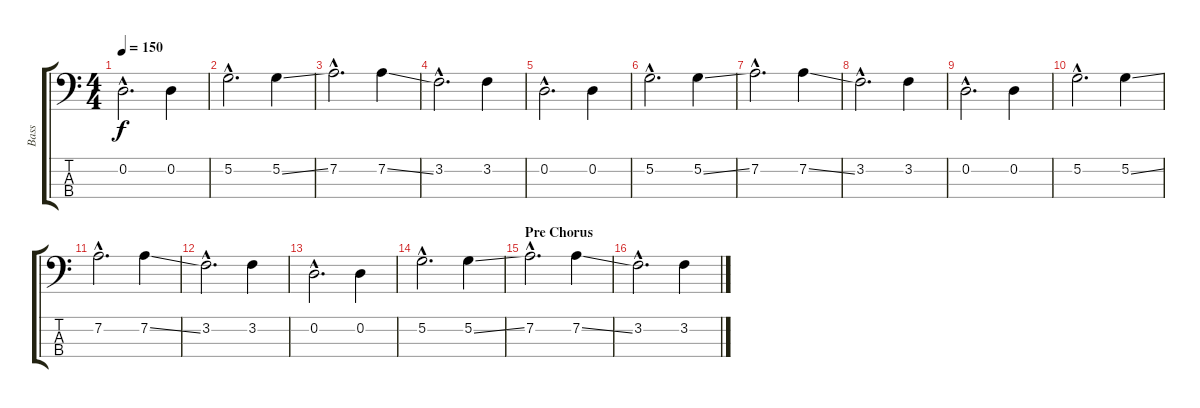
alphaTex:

\track ("Bass" "Bass") {instrument electricbassfinger}
\staff {score tabs}
\tuning (G2 D2 A1 E1) {hide}
\ts (4 4)
\tempo 150
\clef f4
\ks c
0.2{hac}.2{d dy f} 0.2.4 |
5.2{hac}.2{d} 5.2{ss}.4 |
7.2{hac}.2{d} 7.2{ss}.4 |
3.2{hac}.2{d} 3.2.4 |
0.2{hac}.2{d} 0.2.4 |
5.2{hac}.2{d} 5.2{ss}.4 |
7.2{hac}.2{d} 7.2{ss}.4 |
3.2{hac}.2{d} 3.2.4 |
0.2{hac}.2{d} 0.2.4 |
5.2{hac}.2{d} 5.2{ss}.4 |
7.2{hac}.2{d} 7.2{ss}.4 |
3.2{hac}.2{d} 3.2.4 |
0.2{hac}.2{d} 0.2.4 |
5.2{hac}.2{d} 5.2{ss}.4 |
\section ("" "Pre Chorus")
7.2{hac}.2{d} 7.2{ss}.4 |
3.2{hac}.2{d} 3.2.4
